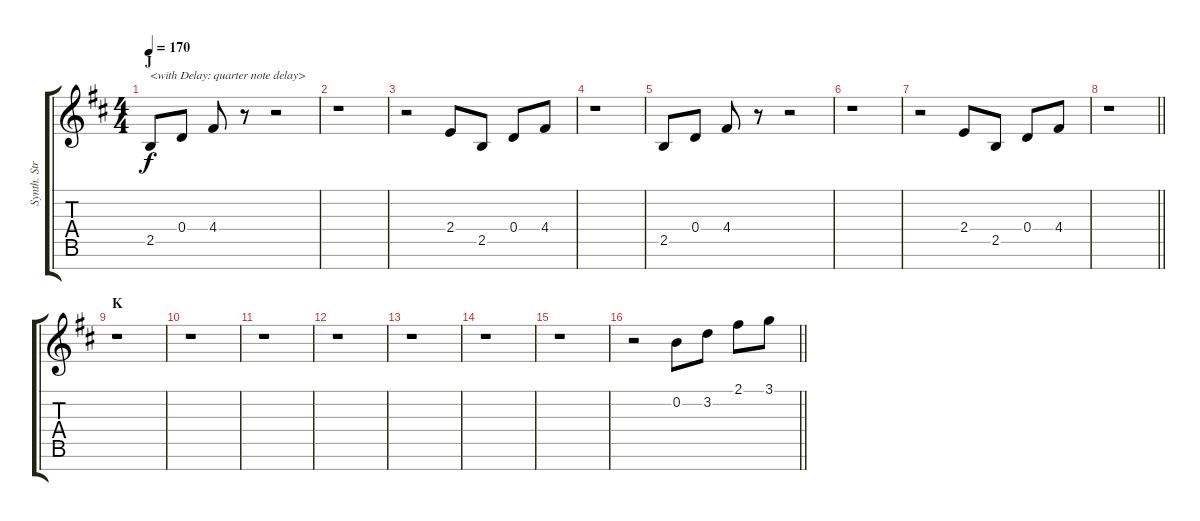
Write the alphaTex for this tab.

\track ("Synth. Strings" "Synth. Str") {instrument stringensemble1}
\staff {score tabs}
\tuning (E5 B4 G4 D4 A3 E3 B2) {hide}
\ts (4 4)
\section ("" "J")
\tempo 170
\clef g2
\ks d
2.5.8{txt "<with Delay: quarter note delay>" dy f} 0.4.8 4.4.8 r.8 r.2 |
r.1 |
r.2 2.4.8 2.5.8 0.4.8 4.4.8 |
r.1 |
2.5.8 0.4.8 4.4.8 r.8 r.2 |
r.1 |
r.2 2.4.8 2.5.8 0.4.8 4.4.8 |
\barLineRight lightlight
r.1 |
\section ("" "K")
r.1 |
r.1 |
r.1 |
r.1 |
r.1 |
r.1 |
r.1 |
\barLineRight lightlight
r.2 0.2.8 3.2.8 2.1.8 3.1.8
